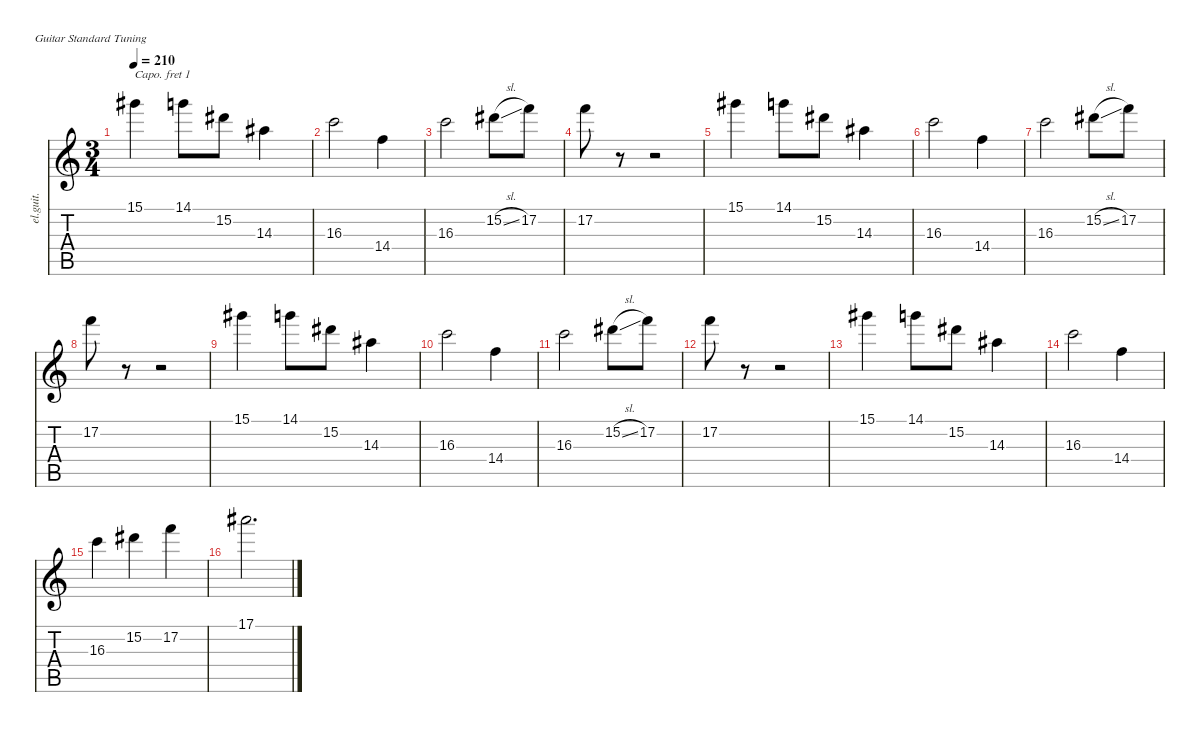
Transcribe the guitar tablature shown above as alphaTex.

\defaultSystemsLayout 4
\hideDynamics
\bracketExtendMode nobrackets
\otherSystemsTrackNameOrientation horizontal
\track ("Clean Guitar" "el.guit.") {instrument electricguitarclean}
\staff {score tabs}
\capo 1
\tuning (E4 B3 G3 D3 A2 E2)
\ts (3 4)
\tempo 210
\clef g2
\ks c
15.1{acc #}.4{dy mf beam Down} 14.1.8{beam Down} 15.2{acc #}.8{beam Down} 14.3{acc #}.4{beam Down} |
16.3.2{beam Down} 14.4.4{beam Down} |
16.3.2{beam Down} 15.2{sl acc #}.8{beam Down} 17.2.8{beam Down} |
17.2.8{beam Down} r.8{beam Down} r.2{beam Down} |
15.1{acc #}.4{beam Down} 14.1.8{beam Down} 15.2{acc #}.8{beam Down} 14.3{acc #}.4{beam Down} |
16.3.2{beam Down} 14.4.4{beam Down} |
16.3.2{beam Down} 15.2{sl acc #}.8{beam Down} 17.2.8{beam Down} |
17.2.8{beam Down} r.8{beam Down} r.2{beam Down} |
15.1{acc #}.4{beam Down} 14.1.8{beam Down} 15.2{acc #}.8{beam Down} 14.3{acc #}.4{beam Down} |
16.3.2{beam Down} 14.4.4{beam Down} |
16.3.2{beam Down} 15.2{sl acc #}.8{beam Down} 17.2.8{beam Down} |
17.2.8{beam Down} r.8{beam Down} r.2{beam Down} |
15.1{acc #}.4{beam Down} 14.1.8{beam Down} 15.2{acc #}.8{beam Down} 14.3{acc #}.4{beam Down} |
16.3.2{beam Down} 14.4.4{beam Down} |
16.3.4{beam Down} 15.2{acc #}.4{beam Down} 17.2.4{beam Down} |
17.1{acc #}.2{d beam Down}
